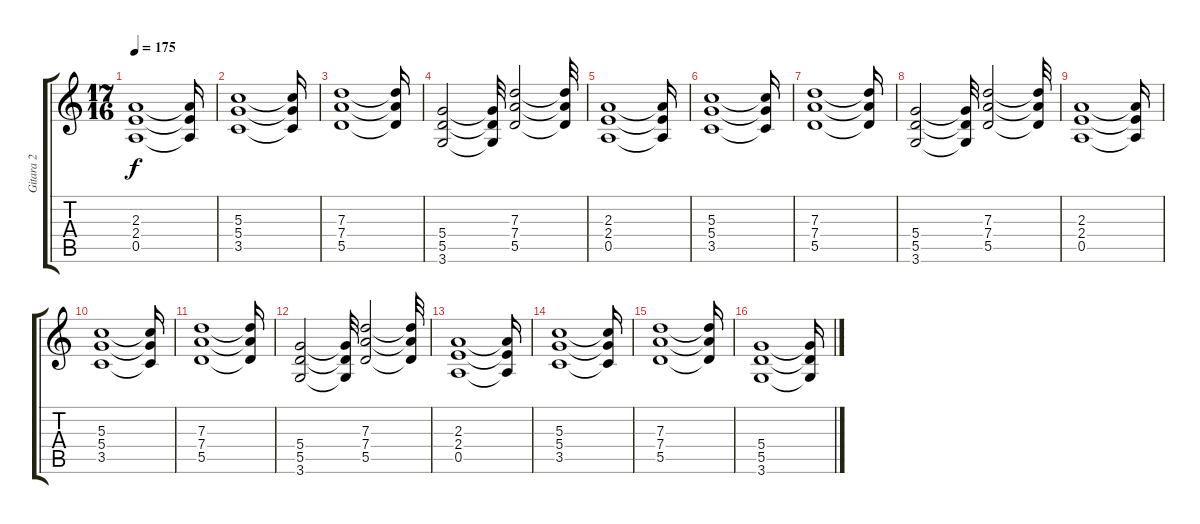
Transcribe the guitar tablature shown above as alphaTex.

\track ("Gitara 2" "Gitara 2") {instrument electricguitarclean}
\staff {score tabs}
\tuning (E4 B3 G3 D3 A2 E2) {hide}
\ts (17 16)
\tempo 175
\clef g2
\ks c
(2.3 2.4 0.5).1{dy f instrument overdrivenguitar} (2.3{t} 2.4{t} 0.5{t}).16 |
(5.3 5.4 3.5).1 (5.3{t} 5.4{t} 3.5{t}).16 |
(7.3 7.4 5.5).1 (7.3{t} 7.4{t} 5.5{t}).16 |
(5.4 5.5 3.6).2 (5.4{t} 5.5{t} 3.6{t}).32 (7.3 7.4 5.5).2 (7.3{t} 7.4{t} 5.5{t}).32 |
(2.3 2.4 0.5).1{instrument overdrivenguitar} (2.3{t} 2.4{t} 0.5{t}).16 |
(5.3 5.4 3.5).1 (5.3{t} 5.4{t} 3.5{t}).16 |
(7.3 7.4 5.5).1 (7.3{t} 7.4{t} 5.5{t}).16 |
(5.4 5.5 3.6).2 (5.4{t} 5.5{t} 3.6{t}).32 (7.3 7.4 5.5).2 (7.3{t} 7.4{t} 5.5{t}).32 |
(2.3 2.4 0.5).1{instrument overdrivenguitar} (2.3{t} 2.4{t} 0.5{t}).16 |
(5.3 5.4 3.5).1 (5.3{t} 5.4{t} 3.5{t}).16 |
(7.3 7.4 5.5).1 (7.3{t} 7.4{t} 5.5{t}).16 |
(5.4 5.5 3.6).2 (5.4{t} 5.5{t} 3.6{t}).32 (7.3 7.4 5.5).2 (7.3{t} 7.4{t} 5.5{t}).32 |
(2.3 2.4 0.5).1{instrument overdrivenguitar} (2.3{t} 2.4{t} 0.5{t}).16 |
(5.3 5.4 3.5).1 (5.3{t} 5.4{t} 3.5{t}).16 |
(7.3 7.4 5.5).1 (7.3{t} 7.4{t} 5.5{t}).16 |
(5.4 5.5 3.6).1 (5.4{t} 5.5{t} 3.6{t}).16
